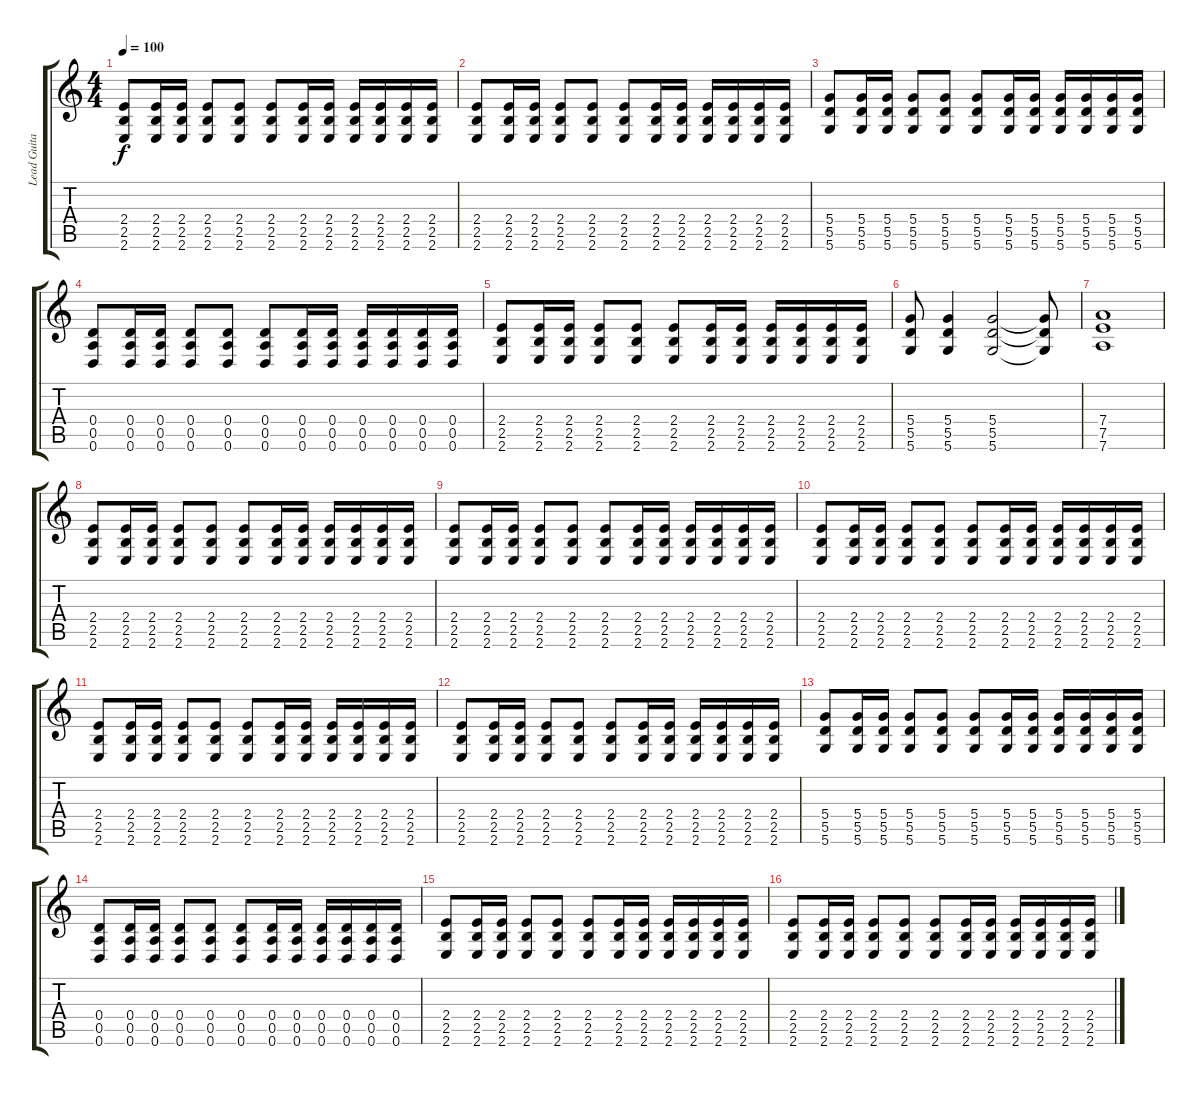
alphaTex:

\track ("Lead Guitar" "Lead Guita") {instrument distortionguitar}
\staff {score tabs}
\tuning (E4 B3 G3 D3 A2 D2) {hide}
\ts (4 4)
\tempo 100
\clef g2
\ks c
(2.4 2.5 2.6).8{dy f} (2.4 2.5 2.6).16 (2.4 2.5 2.6).16 (2.4 2.5 2.6).8 (2.4 2.5 2.6).8 (2.4 2.5 2.6).8 (2.4 2.5 2.6).16 (2.4 2.5 2.6).16 (2.4 2.5 2.6).16 (2.4 2.5 2.6).16 (2.4 2.5 2.6).16 (2.4 2.5 2.6).16 |
(2.4 2.5 2.6).8 (2.4 2.5 2.6).16 (2.4 2.5 2.6).16 (2.4 2.5 2.6).8 (2.4 2.5 2.6).8 (2.4 2.5 2.6).8 (2.4 2.5 2.6).16 (2.4 2.5 2.6).16 (2.4 2.5 2.6).16 (2.4 2.5 2.6).16 (2.4 2.5 2.6).16 (2.4 2.5 2.6).16 |
(5.4 5.5 5.6).8 (5.4 5.5 5.6).16 (5.4 5.5 5.6).16 (5.4 5.5 5.6).8 (5.4 5.5 5.6).8 (5.4 5.5 5.6).8 (5.4 5.5 5.6).16 (5.4 5.5 5.6).16 (5.4 5.5 5.6).16 (5.4 5.5 5.6).16 (5.4 5.5 5.6).16 (5.4 5.5 5.6).16 |
(0.4 0.5 0.6).8 (0.4 0.5 0.6).16 (0.4 0.5 0.6).16 (0.4 0.5 0.6).8 (0.4 0.5 0.6).8 (0.4 0.5 0.6).8 (0.4 0.5 0.6).16 (0.4 0.5 0.6).16 (0.4 0.5 0.6).16 (0.4 0.5 0.6).16 (0.4 0.5 0.6).16 (0.4 0.5 0.6).16 |
(2.4 2.5 2.6).8 (2.4 2.5 2.6).16 (2.4 2.5 2.6).16 (2.4 2.5 2.6).8 (2.4 2.5 2.6).8 (2.4 2.5 2.6).8 (2.4 2.5 2.6).16 (2.4 2.5 2.6).16 (2.4 2.5 2.6).16 (2.4 2.5 2.6).16 (2.4 2.5 2.6).16 (2.4 2.5 2.6).16 |
(5.4 5.5 5.6).8 (5.4 5.5 5.6).4 (5.4 5.5 5.6).2 (5.4{t} 5.5{t} 5.6{t}).8 |
(7.4 7.5 7.6).1 |
(2.4 2.5 2.6).8 (2.4 2.5 2.6).16 (2.4 2.5 2.6).16 (2.4 2.5 2.6).8 (2.4 2.5 2.6).8 (2.4 2.5 2.6).8 (2.4 2.5 2.6).16 (2.4 2.5 2.6).16 (2.4 2.5 2.6).16 (2.4 2.5 2.6).16 (2.4 2.5 2.6).16 (2.4 2.5 2.6).16 |
(2.4 2.5 2.6).8 (2.4 2.5 2.6).16 (2.4 2.5 2.6).16 (2.4 2.5 2.6).8 (2.4 2.5 2.6).8 (2.4 2.5 2.6).8 (2.4 2.5 2.6).16 (2.4 2.5 2.6).16 (2.4 2.5 2.6).16 (2.4 2.5 2.6).16 (2.4 2.5 2.6).16 (2.4 2.5 2.6).16 |
(2.4 2.5 2.6).8 (2.4 2.5 2.6).16 (2.4 2.5 2.6).16 (2.4 2.5 2.6).8 (2.4 2.5 2.6).8 (2.4 2.5 2.6).8 (2.4 2.5 2.6).16 (2.4 2.5 2.6).16 (2.4 2.5 2.6).16 (2.4 2.5 2.6).16 (2.4 2.5 2.6).16 (2.4 2.5 2.6).16 |
(2.4 2.5 2.6).8 (2.4 2.5 2.6).16 (2.4 2.5 2.6).16 (2.4 2.5 2.6).8 (2.4 2.5 2.6).8 (2.4 2.5 2.6).8 (2.4 2.5 2.6).16 (2.4 2.5 2.6).16 (2.4 2.5 2.6).16 (2.4 2.5 2.6).16 (2.4 2.5 2.6).16 (2.4 2.5 2.6).16 |
(2.4 2.5 2.6).8 (2.4 2.5 2.6).16 (2.4 2.5 2.6).16 (2.4 2.5 2.6).8 (2.4 2.5 2.6).8 (2.4 2.5 2.6).8 (2.4 2.5 2.6).16 (2.4 2.5 2.6).16 (2.4 2.5 2.6).16 (2.4 2.5 2.6).16 (2.4 2.5 2.6).16 (2.4 2.5 2.6).16 |
(5.4 5.5 5.6).8 (5.4 5.5 5.6).16 (5.4 5.5 5.6).16 (5.4 5.5 5.6).8 (5.4 5.5 5.6).8 (5.4 5.5 5.6).8 (5.4 5.5 5.6).16 (5.4 5.5 5.6).16 (5.4 5.5 5.6).16 (5.4 5.5 5.6).16 (5.4 5.5 5.6).16 (5.4 5.5 5.6).16 |
(0.4 0.5 0.6).8 (0.4 0.5 0.6).16 (0.4 0.5 0.6).16 (0.4 0.5 0.6).8 (0.4 0.5 0.6).8 (0.4 0.5 0.6).8 (0.4 0.5 0.6).16 (0.4 0.5 0.6).16 (0.4 0.5 0.6).16 (0.4 0.5 0.6).16 (0.4 0.5 0.6).16 (0.4 0.5 0.6).16 |
(2.4 2.5 2.6).8 (2.4 2.5 2.6).16 (2.4 2.5 2.6).16 (2.4 2.5 2.6).8 (2.4 2.5 2.6).8 (2.4 2.5 2.6).8 (2.4 2.5 2.6).16 (2.4 2.5 2.6).16 (2.4 2.5 2.6).16 (2.4 2.5 2.6).16 (2.4 2.5 2.6).16 (2.4 2.5 2.6).16 |
(2.4 2.5 2.6).8 (2.4 2.5 2.6).16 (2.4 2.5 2.6).16 (2.4 2.5 2.6).8 (2.4 2.5 2.6).8 (2.4 2.5 2.6).8 (2.4 2.5 2.6).16 (2.4 2.5 2.6).16 (2.4 2.5 2.6).16 (2.4 2.5 2.6).16 (2.4 2.5 2.6).16 (2.4 2.5 2.6).16
